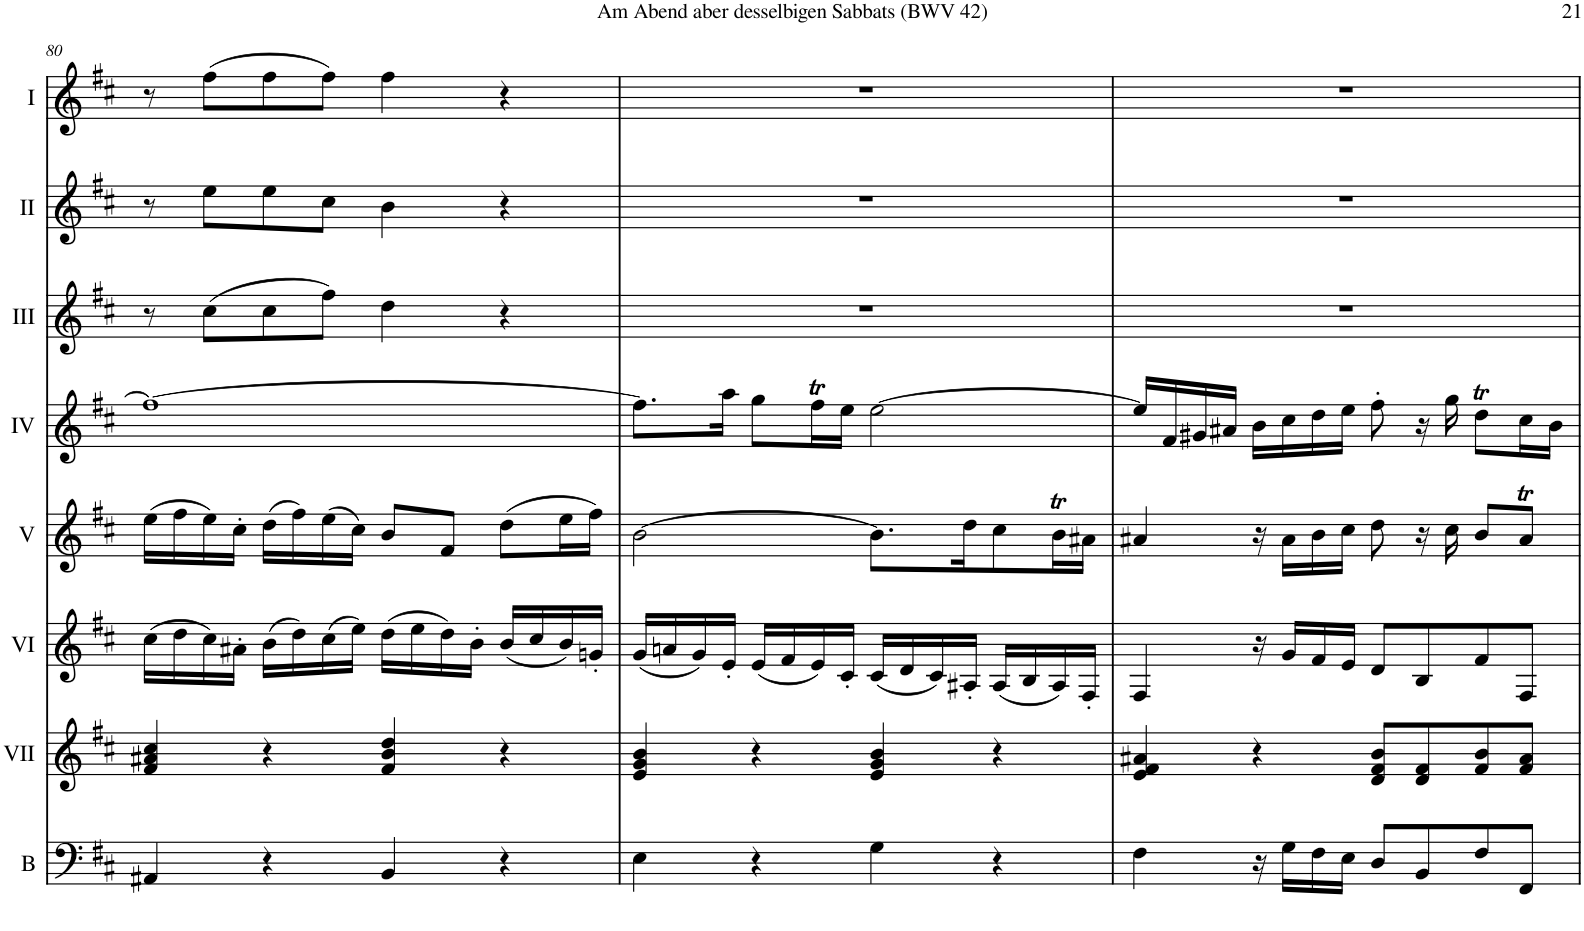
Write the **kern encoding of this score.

**kern	**kern	**kern	**kern	**kern	**kern	**kern	**kern
*part8	*part7	*part6	*part5	*part4	*part3	*part2	*part1
*staff8	*staff7	*staff6	*staff5	*staff4	*staff3	*staff2	*staff1
*I"Bass	*I"Acc. 7	*I"Acc. 6	*I"Acc. 5	*I"Acc. 4	*I"Acc. 3	*I"Acc. 2	*I"Acc. 1
*I'B	*	*	*	*	*	*	*
!!LO:PB:g=z
*clefF4	*clefG2	*clefG2	*clefG2	*clefG2	*clefG2	*clefG2	*clefG2
*Trd7c12	*	*Trd7c12	*	*	*Trd7c12	*	*
*k[f#c#]	*k[f#c#]	*k[f#c#]	*k[f#c#]	*k[f#c#]	*k[f#c#]	*k[f#c#]	*k[f#c#]
*M2/2	*M2/2	*M2/2	*M2/2	*M2/2	*M2/2	*M2/2	*M2/2
*met(c|)	*met(c|)	*met(c|)	*met(c|)	*met(c|)	*met(c|)	*met(c|)	*met(c|)
=80	=80	=80	=80	=80	=80	=80	=80
4AA#X/	4f#/ 4a#X/ 4cc#/	(16cc#\LL	(16ee\LL	1ff#_	8r	8r	8r
.	.	16dd\	16ff#\	.	.	.	.
.	.	16cc#\)	16ee\)	.	(8cc#\L	8ee\L	(8ff#\L
.	.	16a#X'\JJ	16cc#'\JJ	.	.	.	.
4r	4r	(16b\LL	(16dd\LL	.	8cc#\	8ee\	8ff#\
.	.	16dd\)	16ff#\)	.	.	.	.
.	.	(16cc#\	(16ee\	.	8ff#\J)	8cc#\J	8ff#\J)
.	.	16ee\JJ)	16cc#\JJ)	.	.	.	.
4BB/	4f#/ 4b/ 4dd/	(16dd\LL	8b/L	.	4dd\	4b\	4ff#\
.	.	16ee\	.	.	.	.	.
.	.	16dd\)	8f#/J	.	.	.	.
.	.	16b'\JJ	.	.	.	.	.
4r	4r	(16b/LL	(8dd\L	.	4r	4r	4r
.	.	16cc#/	.	.	.	.	.
.	.	16b/)	16ee\L	.	.	.	.
.	.	16gn'/JJ	16ff#\JJ)	.	.	.	.
=81	=81	=81	=81	=81	=81	=81	=81
4E\	4e/ 4g/ 4b/	(16g/LL	[2b\	8.ff#\L]	1r	1r	1r
.	.	16an/	.	.	.	.	.
.	.	16g/)	.	.	.	.	.
.	.	16e'/JJ	.	16aa\Jk	.	.	.
4r	4r	(16e/LL	.	8gg\L	.	.	.
.	.	16f#/	.	.	.	.	.
.	.	16e/)	.	16ff#t\L	.	.	.
.	.	16c#'/JJ	.	16ee\JJ	.	.	.
4G\	4e/ 4g/ 4b/	(16c#/LL	8.b\L]	[2ee\	.	.	.
.	.	16d/	.	.	.	.	.
.	.	16c#/)	.	.	.	.	.
.	.	16A#X'/JJ	16dd\K	.	.	.	.
4r	4r	(16A#/LL	8cc#\	.	.	.	.
.	.	16B/	.	.	.	.	.
.	.	16A#/)	16bT\L	.	.	.	.
.	.	16F#'/JJ	16a#X\JJ	.	.	.	.
=82	=82	=82	=82	=82	=82	=82	=82
4F#\	4e/ 4f#/ 4a#X/	4F#/	4a#X/	16ee/LL]	1r	1r	1r
.	.	.	.	16f#/	.	.	.
.	.	.	.	16g#X/	.	.	.
.	.	.	.	16a#X/JJ	.	.	.
16r	4r	16r	16r	16b\LL	.	.	.
16G\LL	.	16g/LL	16a#\LL	16cc#\	.	.	.
16F#\	.	16f#/	16b\	16dd\	.	.	.
16E\JJ	.	16e/JJ	16cc#\JJ	16ee\JJ	.	.	.
8D/L	8d/ 8f#/ 8b/L	8d/L	8dd\	8ff#'\	.	.	.
8BB/	8d/ 8f#/	8B/	16r	16r	.	.	.
.	.	.	16cc#\	16gg\	.	.	.
8F#/	8f#/ 8b/	8f#/	8b/L	8ddT\L	.	.	.
8FF#/J	8f#/ 8a#/J	8F#/J	8a#t/J	16cc#\L	.	.	.
.	.	.	.	16b\JJ	.	.	.
=	=	=	=	=	=	=	=
*-	*-	*-	*-	*-	*-	*-	*-
